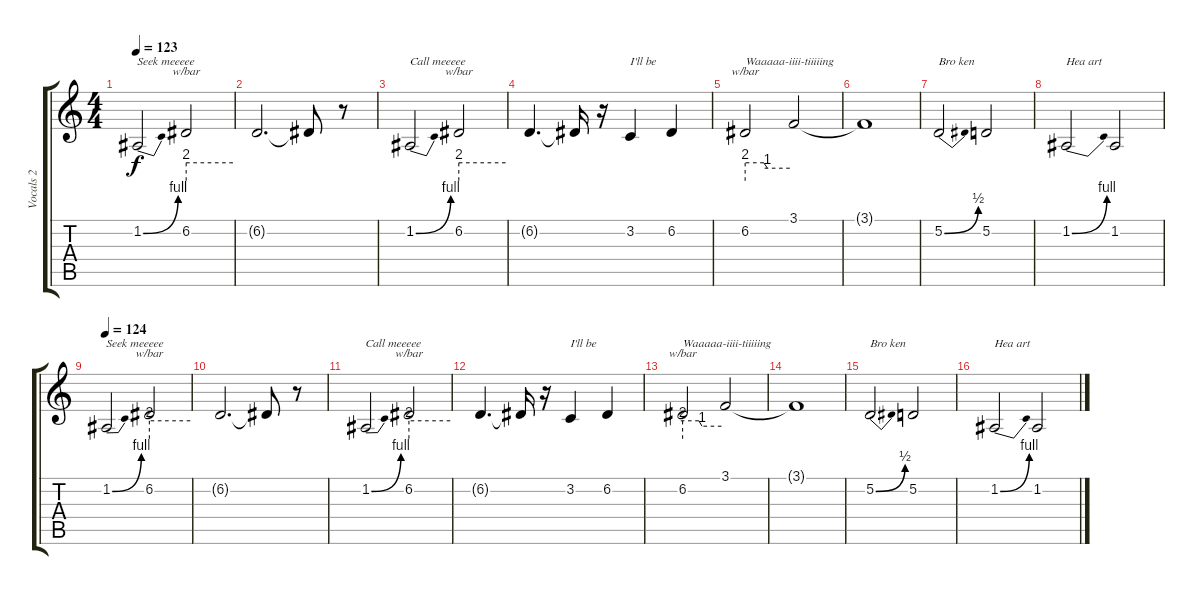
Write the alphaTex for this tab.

\track ("Vocals 2" "Vocals 2") {instrument oboe}
\staff {score tabs}
\tuning (D4 A3 F3 C3 G2 C2) {hide}
\ts (4 4)
\tempo 123
\clef g2
\ks c
1.2{be (bend 0 0 60 4)}.2{txt "Seek meeeee" dy f} 6.2.2{tbe (custom default 0 0 0 8 60 8)} |
6.2{t}.2{d} 6.2{t}.8 r.8 |
1.2{be (bend 0 0 60 4)}.2{txt "Call meeeee"} 6.2.2{tbe (custom default 0 0 0 8 60 8)} |
6.2{t}.4{d} 6.2{t}.16 r.16 3.2.4{txt "I'll be"} 6.2.4 |
6.2.2{tbe (custom default 0 0 0 8 25 8 30 4 60 4) txt "Waaaaa-iiii-tiiiiing"} 3.1.2 |
3.1{t}.1 |
5.2{be (bend 0 0 60 2)}.2{txt "Bro ken"} 5.2.2 |
1.2{be (bend 0 0 60 4)}.2{txt "Hea art"} 1.2.2 |
\tempo 124
1.2{be (bend 0 0 60 4)}.2{txt "Seek meeeee"} 6.2.2{tbe (custom default 0 0 0 8 60 8)} |
6.2{t}.2{d} 6.2{t}.8 r.8 |
1.2{be (bend 0 0 60 4)}.2{txt "Call meeeee"} 6.2.2{tbe (custom default 0 0 0 8 60 8)} |
6.2{t}.4{d} 6.2{t}.16 r.16 3.2.4{txt "I'll be"} 6.2.4 |
6.2.2{tbe (custom default 0 0 0 8 25 8 30 4 60 4) txt "Waaaaa-iiii-tiiiiing"} 3.1.2 |
3.1{t}.1 |
5.2{be (bend 0 0 60 2)}.2{txt "Bro ken"} 5.2.2 |
1.2{be (bend 0 0 60 4)}.2{txt "Hea art"} 1.2.2
